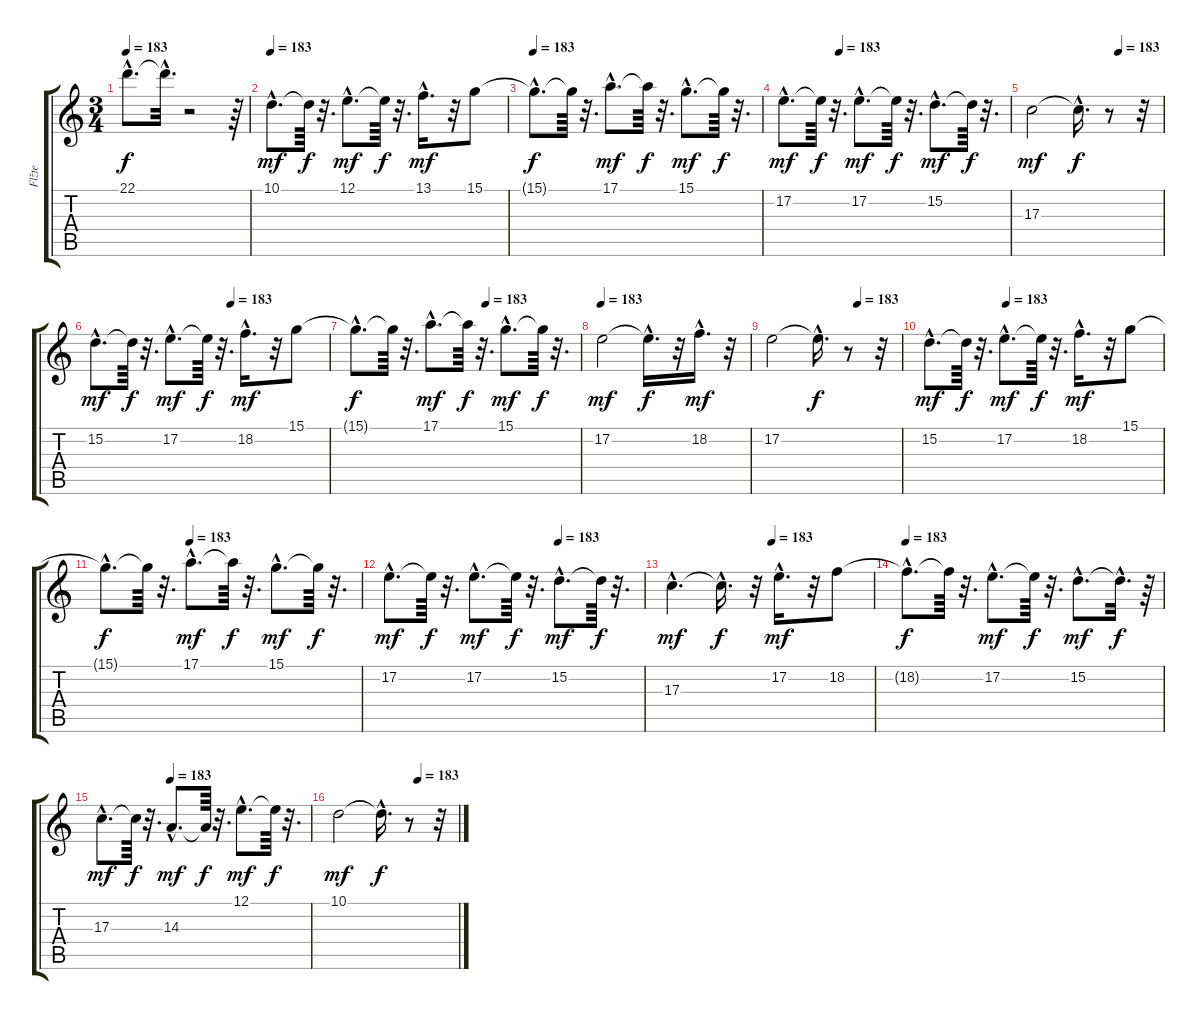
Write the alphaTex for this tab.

\track ("Flžte" "Flžte") {instrument flute}
\staff {score tabs}
\tuning (E4 B3 G3 D3 A2 E2) {hide}
\ts (3 4)
\tempo 183
\clef g2
\ks c
22.1{hac t}.8{d dy f} 22.1{hac t}.32{d} r.2 r.64 |
\tempo 183
10.1{hac}.8{d dy mf} 10.1{t}.64{dy f} r.32{d} 12.1{hac}.8{d dy mf} 12.1{t}.64{dy f} r.32{d} 13.1{hac}.16{d dy mf} r.32 15.1.8 |
\tempo 183
15.1{hac t}.8{d dy f} 15.1{t}.64 r.32{d} 17.1{hac}.8{d dy mf} 17.1{t}.64{dy f} r.32{d} 15.1{hac}.8{d dy mf} 15.1{t}.64{dy f} r.32{d} |
\tempo (183 0.25)
17.2{hac}.8{d dy mf} 17.2{t}.64{dy f} r.32{d} 17.2{hac}.8{d dy mf} 17.2{t}.64{dy f} r.32{d} 15.2{hac}.8{d dy mf} 15.2{t}.64{dy f} r.32{d} |
\tempo (183 0.6666666666666666)
17.3.2{dy mf} 17.3{hac t}.16{d dy f} r.8 r.32 |
\tempo (183 0.5833333333333334)
15.2{hac}.8{d dy mf} 15.2{t}.64{dy f} r.32{d} 17.2{hac}.8{d dy mf} 17.2{t}.64{dy f} r.32{d} 18.2{hac}.16{d dy mf} r.32 15.1.8 |
\tempo (183 0.5833333333333334)
15.1{hac t}.8{d dy f} 15.1{t}.64 r.32{d} 17.1{hac}.8{d dy mf} 17.1{t}.64{dy f} r.32{d} 15.1{hac}.8{d dy mf} 15.1{t}.64{dy f} r.32{d} |
\tempo 183
17.2.2{dy mf} 17.2{hac t}.16{d dy f} r.32 18.2{hac}.16{d dy mf} r.32 |
\tempo (183 0.6666666666666666)
17.2.2 17.2{hac t}.16{d dy f} r.8 r.32 |
\tempo (183 0.3333333333333333)
15.2{hac}.8{d dy mf} 15.2{t}.64{dy f} r.32{d} 17.2{hac}.8{d dy mf} 17.2{t}.64{dy f} r.32{d} 18.2{hac}.16{d dy mf} r.32 15.1.8 |
\tempo (183 0.3333333333333333)
15.1{hac t}.8{d dy f} 15.1{t}.64 r.32{d} 17.1{hac}.8{d dy mf} 17.1{t}.64{dy f} r.32{d} 15.1{hac}.8{d dy mf} 15.1{t}.64{dy f} r.32{d} |
\tempo (183 0.6666666666666666)
17.2{hac}.8{d dy mf} 17.2{t}.64{dy f} r.32{d} 17.2{hac}.8{d dy mf} 17.2{t}.64{dy f} r.32{d} 15.2{hac}.8{d dy mf} 15.2{t}.64{dy f} r.32{d} |
\tempo (183 0.5)
17.3{hac}.4{d dy mf} 17.3{hac t}.16{d dy f} r.32 17.2{hac}.16{d dy mf} r.32 18.2.8 |
\tempo 183
18.2{hac t}.8{d dy f} 18.2{t}.64 r.32{d} 17.2{hac}.8{d dy mf} 17.2{t}.64{dy f} r.32{d} 15.2{hac}.8{d dy mf} 15.2{hac t}.32{d dy f} r.64 |
\tempo (183 0.3333333333333333)
17.3{hac}.8{d dy mf} 17.3{t}.64{dy f} r.32{d} 14.3{hac}.8{d dy mf} 14.3{t}.64{dy f} r.32{d} 12.1{hac}.8{d dy mf} 12.1{t}.64{dy f} r.32{d} |
\tempo (183 0.6666666666666666)
10.1.2{dy mf} 10.1{hac t}.16{d dy f} r.8 r.32
